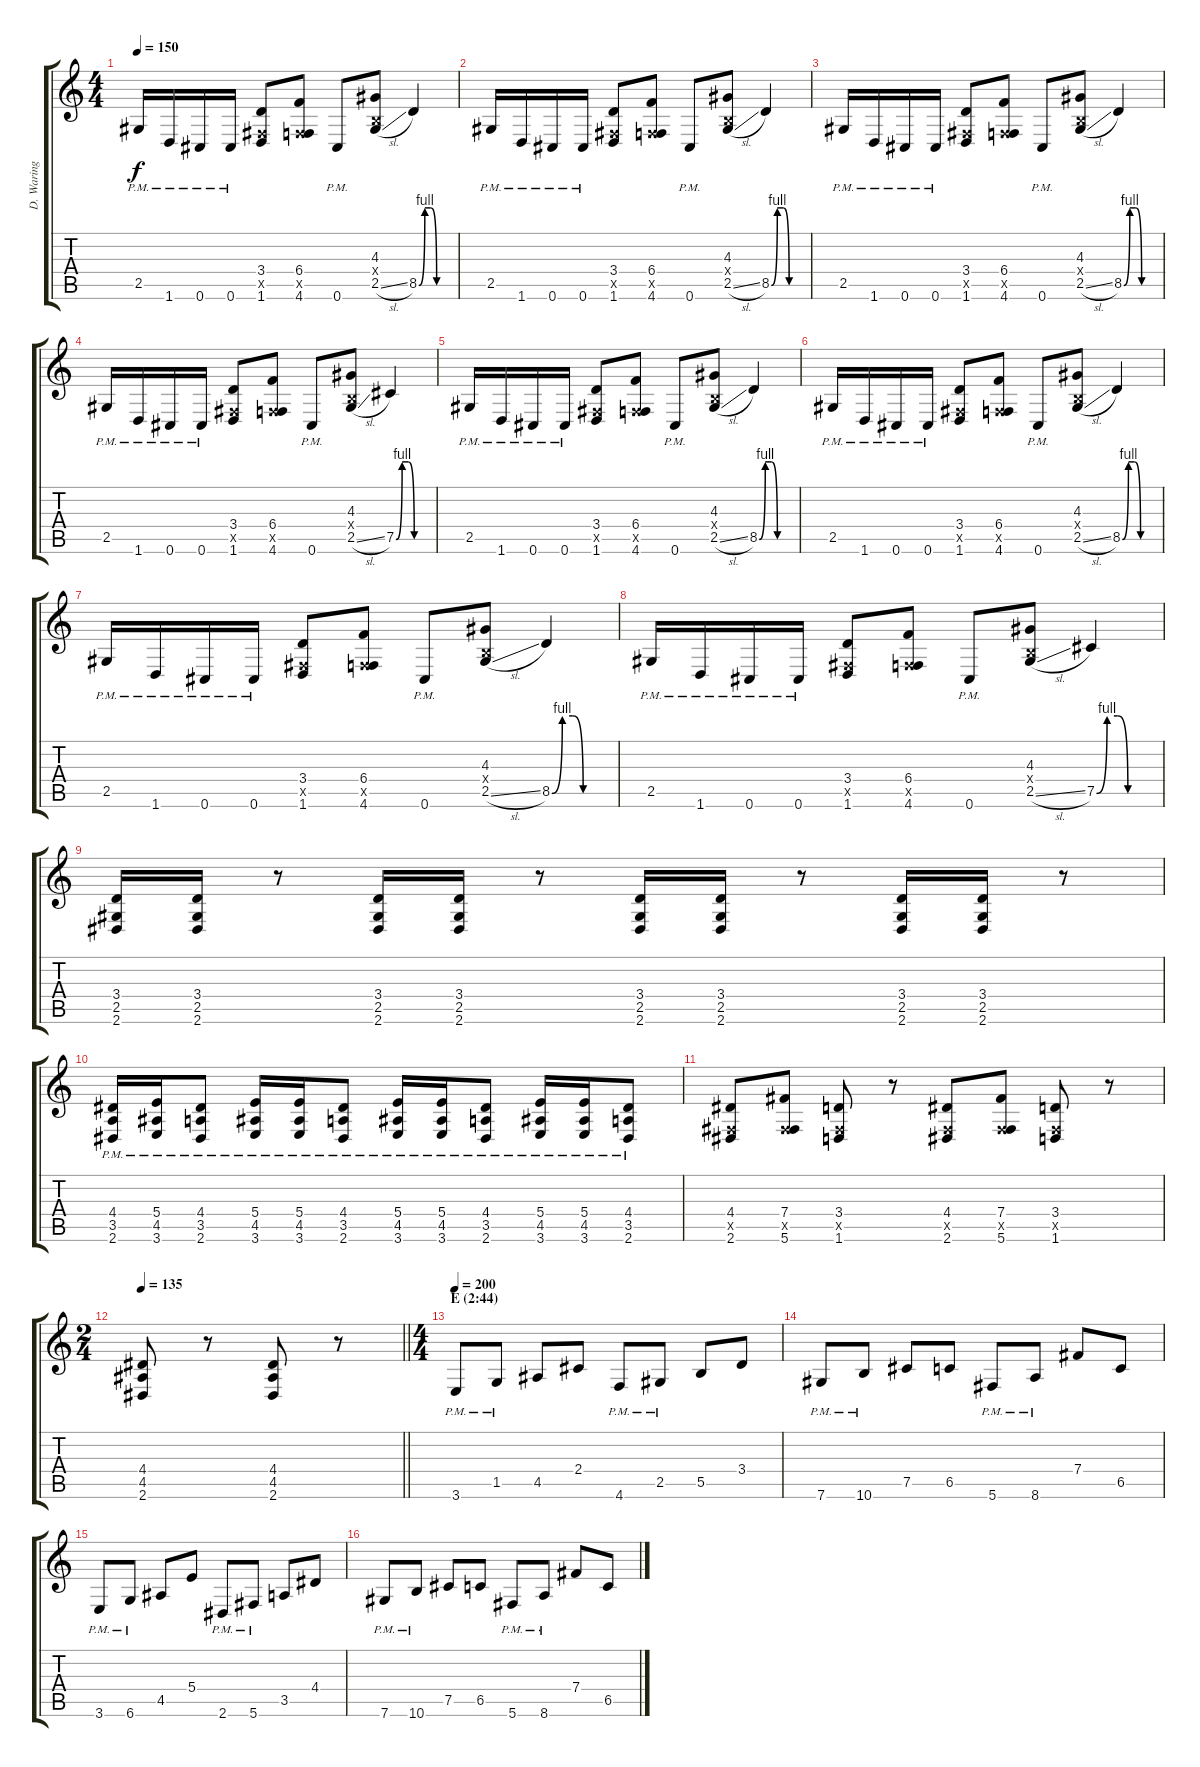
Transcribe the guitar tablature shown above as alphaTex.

\track ("D. Waring Gtr." "D. Waring ") {instrument distortionguitar}
\staff {score tabs}
\tuning (Db4 Ab3 E3 B2 Gb2 Db2) {hide}
\ts (4 4)
\tempo 150
\clef g2
\ks c
2.5{pm}.16{dy f} 1.6{pm}.16 0.6{pm}.16 0.6{pm}.16 (3.4 0.5{x} 1.6).8 (6.4 0.5{x} 4.6).8 0.6{pm}.8 (4.3 0.4{x} 2.5{sl}).8 8.5{be (custom 0 0 10 4 20 4 30 0 60 0)}.4 |
2.5{pm}.16 1.6{pm}.16 0.6{pm}.16 0.6{pm}.16 (3.4 0.5{x} 1.6).8 (6.4 0.5{x} 4.6).8 0.6{pm}.8 (4.3 0.4{x} 2.5{sl}).8 8.5{be (custom 0 0 10 4 20 4 30 0 60 0)}.4 |
2.5{pm}.16 1.6{pm}.16 0.6{pm}.16 0.6{pm}.16 (3.4 0.5{x} 1.6).8 (6.4 0.5{x} 4.6).8 0.6{pm}.8 (4.3 0.4{x} 2.5{sl}).8 8.5{be (custom 0 0 10 4 20 4 30 0 60 0)}.4 |
2.5{pm}.16 1.6{pm}.16 0.6{pm}.16 0.6{pm}.16 (3.4 0.5{x} 1.6).8 (6.4 0.5{x} 4.6).8 0.6{pm}.8 (4.3 0.4{x} 2.5{sl}).8 7.5{be (custom 0 0 10 4 20 4 30 0 60 0)}.4 |
2.5{pm}.16 1.6{pm}.16 0.6{pm}.16 0.6{pm}.16 (3.4 0.5{x} 1.6).8 (6.4 0.5{x} 4.6).8 0.6{pm}.8 (4.3 0.4{x} 2.5{sl}).8 8.5{be (custom 0 0 10 4 20 4 30 0 60 0)}.4 |
2.5{pm}.16 1.6{pm}.16 0.6{pm}.16 0.6{pm}.16 (3.4 0.5{x} 1.6).8 (6.4 0.5{x} 4.6).8 0.6{pm}.8 (4.3 0.4{x} 2.5{sl}).8 8.5{be (custom 0 0 10 4 20 4 30 0 60 0)}.4 |
2.5{pm}.16 1.6{pm}.16 0.6{pm}.16 0.6{pm}.16 (3.4 0.5{x} 1.6).8 (6.4 0.5{x} 4.6).8 0.6{pm}.8 (4.3 0.4{x} 2.5{sl}).8 8.5{be (custom 0 0 10 4 20 4 30 0 60 0)}.4 |
2.5{pm}.16 1.6{pm}.16 0.6{pm}.16 0.6{pm}.16 (3.4 0.5{x} 1.6).8 (6.4 0.5{x} 4.6).8 0.6{pm}.8 (4.3 0.4{x} 2.5{sl}).8 7.5{be (custom 0 0 10 4 20 4 30 0 60 0)}.4 |
(3.4 2.5 2.6).16 (3.4 2.5 2.6).16 r.8 (3.4 2.5 2.6).16 (3.4 2.5 2.6).16 r.8 (3.4 2.5 2.6).16 (3.4 2.5 2.6).16 r.8 (3.4 2.5 2.6).16 (3.4 2.5 2.6).16 r.8 |
(4.4{pm} 3.5{pm} 2.6{pm}).16 (5.4{pm} 4.5{pm} 3.6{pm}).16 (4.4{pm} 3.5{pm} 2.6{pm}).8 (5.4{pm} 4.5{pm} 3.6{pm}).16 (5.4{pm} 4.5{pm} 3.6{pm}).16 (4.4{pm} 3.5{pm} 2.6{pm}).8 (5.4{pm} 4.5{pm} 3.6{pm}).16 (5.4{pm} 4.5{pm} 3.6{pm}).16 (4.4{pm} 3.5{pm} 2.6{pm}).8 (5.4{pm} 4.5{pm} 3.6{pm}).16 (5.4{pm} 4.5{pm} 3.6{pm}).16 (4.4{pm} 3.5{pm} 2.6{pm}).8 |
(4.4 0.5{x} 2.6).8 (7.4 0.5{x} 5.6).8 (3.4 0.5{x} 1.6).8 r.8 (4.4 0.5{x} 2.6).8 (7.4 0.5{x} 5.6).8 (3.4 0.5{x} 1.6).8 r.8 |
\ts (2 4)
\tempo 135
\barLineRight lightlight
(4.4 4.5 2.6).8 r.8 (4.4 4.5 2.6).8 r.8 |
\ts (4 4)
\section ("" "E (2:44)")
\tempo 200
3.6{pm}.8 1.5{pm}.8 4.5.8 2.4.8 4.6{pm}.8 2.5{pm}.8 5.5.8 3.4.8 |
7.6{pm}.8 10.6{pm}.8 7.5.8 6.5.8 5.6{pm}.8 8.6{pm}.8 7.4.8 6.5.8 |
3.6{pm}.8 6.6{pm}.8 4.5.8 5.4.8 2.6{pm}.8 5.6{pm}.8 3.5.8 4.4.8 |
7.6{pm}.8 10.6{pm}.8 7.5.8 6.5.8 5.6{pm}.8 8.6{pm}.8 7.4.8 6.5.8
